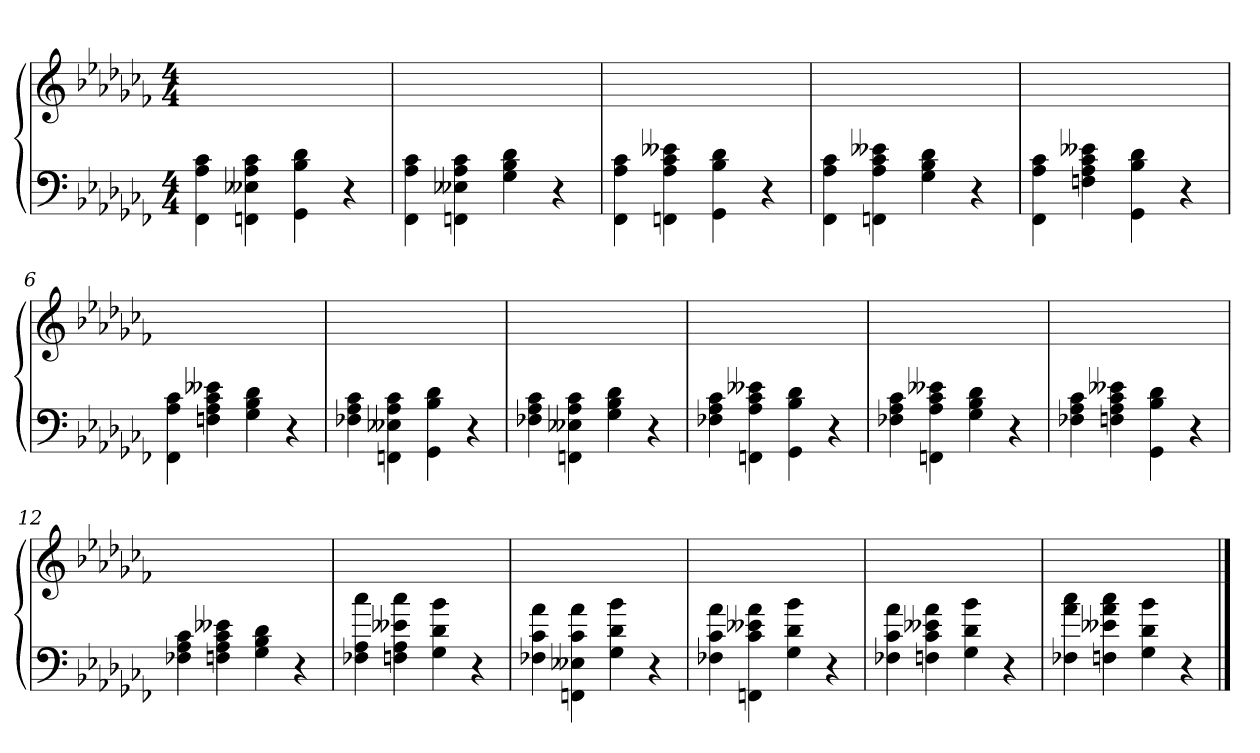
**kern	**kern
*part2	*part1
*staff2	*staff1
*clefF4	*clefG2
*k[b-e-a-d-g-c-f-]	*k[b-e-a-d-g-c-f-]
*C-:	*C-:
*M4/4	*M4/4
*MM60	*MM60
=1	=1
4FF- 4A- 4c-	1ryy
4FFn 4E--X 4A- 4c-	.
4GG- 4B- 4d-	.
4r	.
=2	=2
4FF- 4A- 4c-	1ryy
4FFn 4E--X 4A- 4c-	.
4G- 4B- 4d-	.
4r	.
=3	=3
4FF- 4A- 4c-	1ryy
4FFn 4A- 4c- 4e--X	.
4GG- 4B- 4d-	.
4r	.
=4	=4
4FF- 4A- 4c-	1ryy
4FFn 4A- 4c- 4e--X	.
4G- 4B- 4d-	.
4r	.
=5	=5
4FF- 4A- 4c-	1ryy
4Fn 4A- 4c- 4e--X	.
4GG- 4B- 4d-	.
4r	.
=6	=6
4FF- 4A- 4c-	1ryy
4Fn 4A- 4c- 4e--X	.
4G- 4B- 4d-	.
4r	.
=7	=7
4F-X 4A- 4c-	1ryy
4FFn 4E--X 4A- 4c-	.
4GG- 4B- 4d-	.
4r	.
=8	=8
4F-X 4A- 4c-	1ryy
4FFn 4E--X 4A- 4c-	.
4G- 4B- 4d-	.
4r	.
=9	=9
4F-X 4A- 4c-	1ryy
4FFn 4A- 4c- 4e--X	.
4GG- 4B- 4d-	.
4r	.
=10	=10
4F-X 4A- 4c-	1ryy
4FFn 4A- 4c- 4e--X	.
4G- 4B- 4d-	.
4r	.
=11	=11
4F-X 4A- 4c-	1ryy
4Fn 4A- 4c- 4e--X	.
4GG- 4B- 4d-	.
4r	.
=12	=12
4F-X 4A- 4c-	1ryy
4Fn 4A- 4c- 4e--X	.
4G- 4B- 4d-	.
4r	.
=13	=13
4F-X 4A- 4cc-	1ryy
4Fn 4A- 4e--X 4cc-	.
4G- 4d- 4b-	.
4r	.
=14	=14
4F-X 4c- 4a-	1ryy
4FFn 4E--X 4c- 4a-	.
4G- 4d- 4b-	.
4r	.
=15	=15
4F-X 4c- 4a-	1ryy
4FFn 4c- 4e--X 4a-	.
4G- 4d- 4b-	.
4r	.
=16	=16
4F-X 4c- 4a-	1ryy
4Fn 4c- 4e--X 4a-	.
4G- 4d- 4b-	.
4r	.
=17	=17
4F-X 4a- 4cc-	1ryy
4Fn 4e--X 4a- 4cc-	.
4G- 4d- 4b-	.
4r	.
==	==
*-	*-
